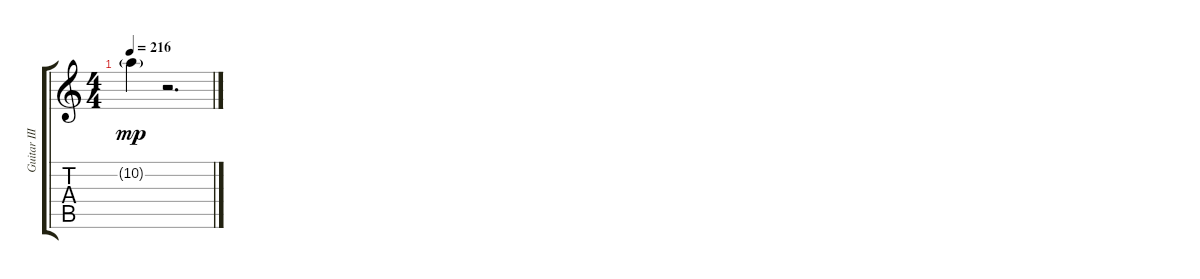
\track ("Guitar III" "Guitar III") {instrument distortionguitar}
\staff {score tabs}
\tuning (E4 B3 G3 D3 A2 E2) {hide}
\ts (4 4)
\tempo 216
\clef g2
\ks c
10.2{g}.4{dy mp} r.2{d}
